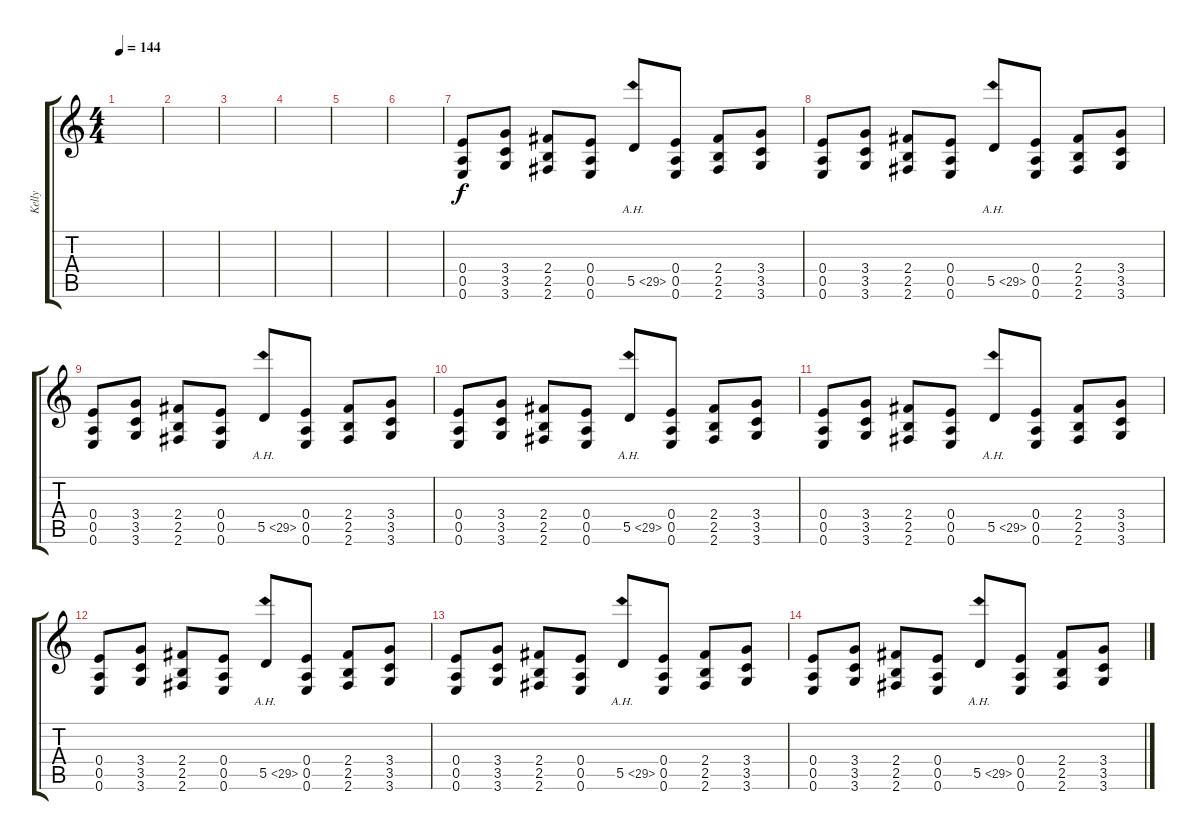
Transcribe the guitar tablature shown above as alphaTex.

\track ("Kelly" "Kelly") {instrument overdrivenguitar}
\staff {score tabs}
\tuning (E4 B3 A3 E3 A2 E2) {hide}
\ts (4 4)
\tempo 144
\clef g2
\ks c
|
|
|
|
|
|
(0.4 0.5 0.6).8 (3.4 3.5 3.6).8 (2.4 2.5 2.6).8 (0.4 0.5 0.6).8 5.5{ah 24}.8 (0.4 0.5 0.6).8 (2.4 2.5 2.6).8 (3.4 3.5 3.6).8 |
(0.4 0.5 0.6).8 (3.4 3.5 3.6).8 (2.4 2.5 2.6).8 (0.4 0.5 0.6).8 5.5{ah 24}.8 (0.4 0.5 0.6).8 (2.4 2.5 2.6).8 (3.4 3.5 3.6).8 |
(0.4 0.5 0.6).8 (3.4 3.5 3.6).8 (2.4 2.5 2.6).8 (0.4 0.5 0.6).8 5.5{ah 24}.8 (0.4 0.5 0.6).8 (2.4 2.5 2.6).8 (3.4 3.5 3.6).8 |
(0.4 0.5 0.6).8 (3.4 3.5 3.6).8 (2.4 2.5 2.6).8 (0.4 0.5 0.6).8 5.5{ah 24}.8 (0.4 0.5 0.6).8 (2.4 2.5 2.6).8 (3.4 3.5 3.6).8 |
(0.4 0.5 0.6).8 (3.4 3.5 3.6).8 (2.4 2.5 2.6).8 (0.4 0.5 0.6).8 5.5{ah 24}.8 (0.4 0.5 0.6).8 (2.4 2.5 2.6).8 (3.4 3.5 3.6).8 |
(0.4 0.5 0.6).8 (3.4 3.5 3.6).8 (2.4 2.5 2.6).8 (0.4 0.5 0.6).8 5.5{ah 24}.8 (0.4 0.5 0.6).8 (2.4 2.5 2.6).8 (3.4 3.5 3.6).8 |
(0.4 0.5 0.6).8 (3.4 3.5 3.6).8 (2.4 2.5 2.6).8 (0.4 0.5 0.6).8 5.5{ah 24}.8 (0.4 0.5 0.6).8 (2.4 2.5 2.6).8 (3.4 3.5 3.6).8 |
(0.4 0.5 0.6).8 (3.4 3.5 3.6).8 (2.4 2.5 2.6).8 (0.4 0.5 0.6).8 5.5{ah 24}.8 (0.4 0.5 0.6).8 (2.4 2.5 2.6).8 (3.4 3.5 3.6).8
